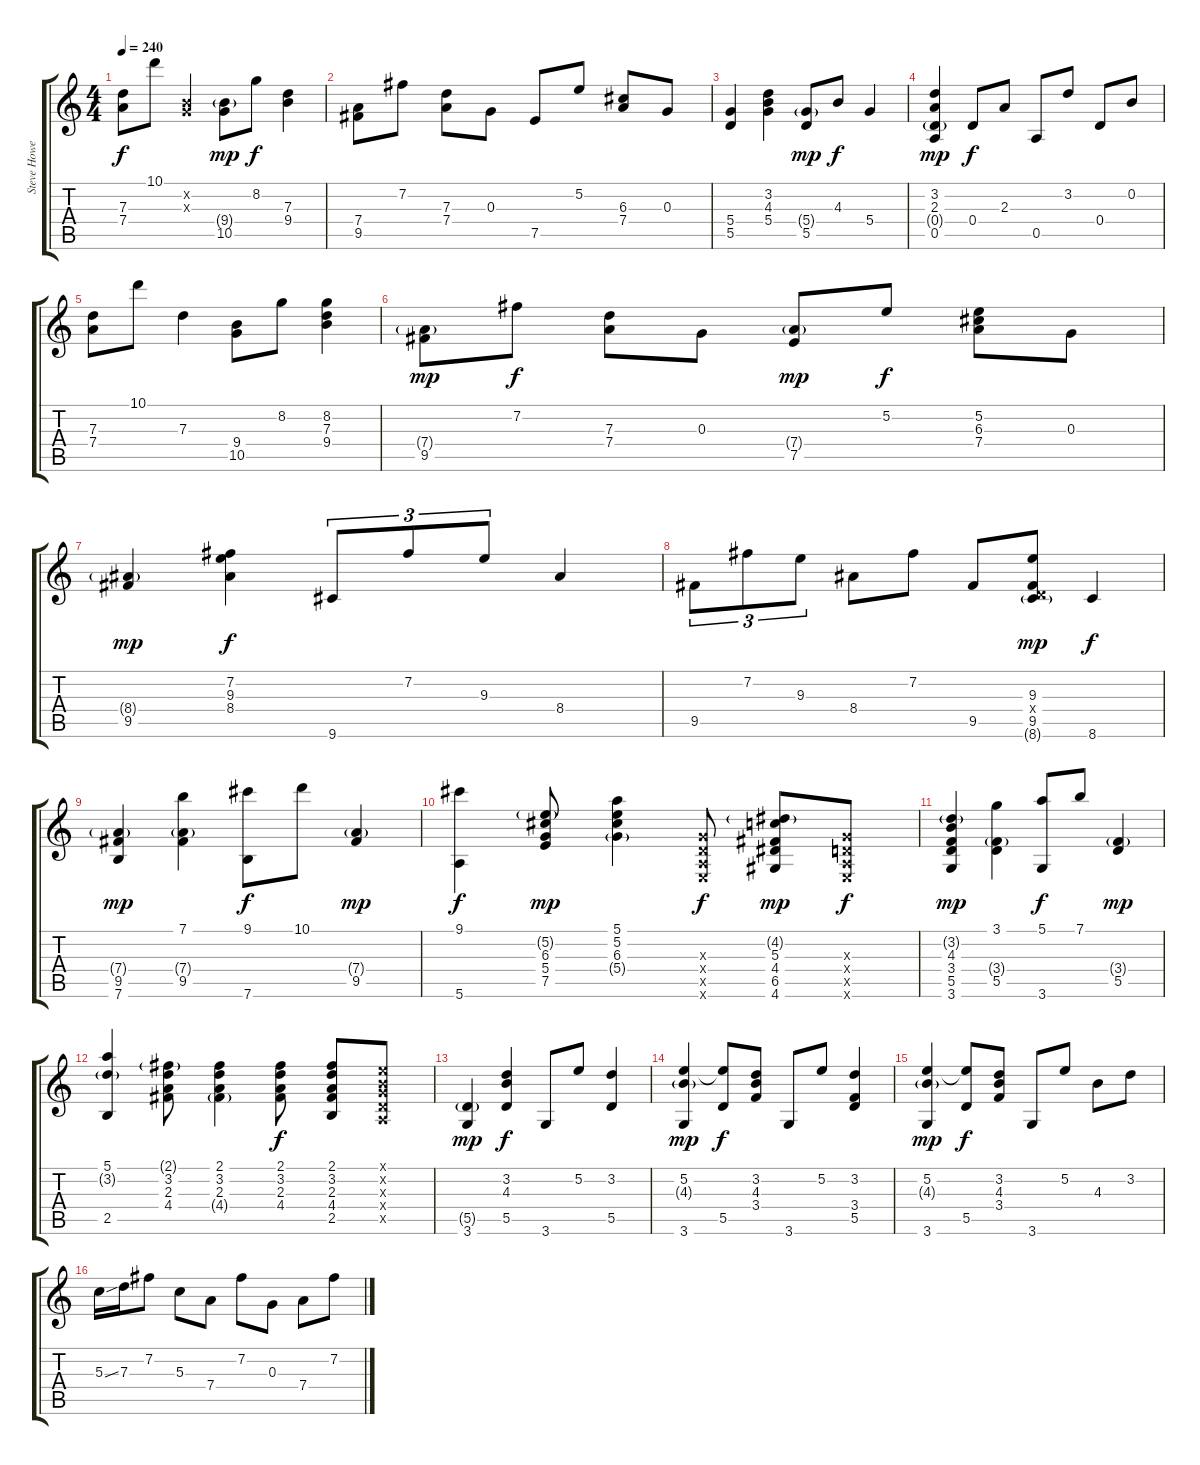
\track ("Steve Howe (Martin 00-18)" "Steve Howe") {instrument acousticguitarsteel}
\staff {score tabs}
\tuning (E4 B3 G3 D3 A2 E2) {hide}
\ts (4 4)
\tempo 240
\clef g2
\ks c
(7.3 7.4).8{dy f instrument acousticguitarsteel} 10.1.8 (0.2{x} 0.3{x}).4 (9.4{g} 10.5).8{dy mp} 8.2.8{dy f} (7.3 9.4).4 |
(7.4 9.5).8 7.2.8 (7.3 7.4).8 0.3.8 7.5.8 5.2.8 (6.3 7.4).8 0.3.8 |
(5.4 5.5).4 (3.2 4.3 5.4).4 (5.4{g} 5.5).8{dy mp} 4.3.8{dy f} 5.4.4 |
(3.2 2.3 0.4{g} 0.5).4{dy mp} 0.4.8{dy f} 2.3.8 0.5.8 3.2.8 0.4.8 0.2.8 |
(7.3 7.4).8 10.1.8 7.3.4 (9.4 10.5).8 8.2.8 (8.2 7.3 9.4).4 |
(7.4{g} 9.5).8{dy mp} 7.2.8{dy f} (7.3 7.4).8 0.3.8 (7.4{g} 7.5).8{dy mp} 5.2.8{dy f} (5.2 6.3 7.4).8 0.3.8 |
(8.4{g} 9.5).4{dy mp} (7.2 9.3 8.4).4{dy f} 9.6.8{tu (3 2)} 7.2.8{tu (3 2)} 9.3.8{tu (3 2)} 8.4.4 |
9.5.8{tu (3 2)} 7.2.8{tu (3 2)} 9.3.8{tu (3 2)} 8.4.8 7.2.8 9.5.8 (9.3 0.4{x} 9.5 8.6{g}).8{dy mp} 8.6.4{dy f} |
(7.4{g} 9.5 7.6).4{dy mp} (7.1 7.4{g} 9.5).4 (9.1 7.6).8{dy f} 10.1.8 (7.4{g} 9.5).4{dy mp} |
(9.1 5.6).4{dy f} (5.2{g} 6.3 5.4 7.5).8{dy mp} (5.1 5.2 6.3 5.4{g}).4 (0.3{x} 0.4{x} 0.5{x} 0.6{x}).8{dy f} (4.2{g} 5.3 4.4 6.5 4.6).8{dy mp} (0.3{x} 0.4{x} 0.5{x} 0.6{x}).8{dy f} |
(3.2{g} 4.3 3.4 5.5 3.6).4{dy mp} (3.1 3.4{g} 5.5).4 (5.1 3.6).8{dy f} 7.1.8 (3.4{g} 5.5).4{dy mp} |
(5.1 3.2{g} 2.5).4 (2.1{g} 3.2 2.3 4.4).8 (2.1 3.2 2.3 4.4{g}).4 (2.1 3.2 2.3 4.4).8{dy f} (2.1 3.2 2.3 4.4 2.5).8 (0.1{x} 0.2{x} 0.3{x} 0.4{x} 0.5{x}).8 |
(5.5{g} 3.6).4{dy mp} (3.2 4.3 5.5).4{dy f} 3.6.8 5.2.8 (3.2 5.5).4 |
(5.2 4.3{g} 3.6).4{dy mp} (5.2{t} 5.5).8{dy f} (3.2 4.3 3.4).8 3.6.8 5.2.8 (3.2 3.4 5.5).4 |
(5.2 4.3{g} 3.6).4{dy mp} (5.2{t} 5.5).8{dy f} (3.2 4.3 3.4).8 3.6.8 5.2.8 4.3.8 3.2.8 |
5.3{ss}.16 7.3.16 7.2.8 5.3.8 7.4.8 7.2.8 0.3.8 7.4.8 7.2.8
